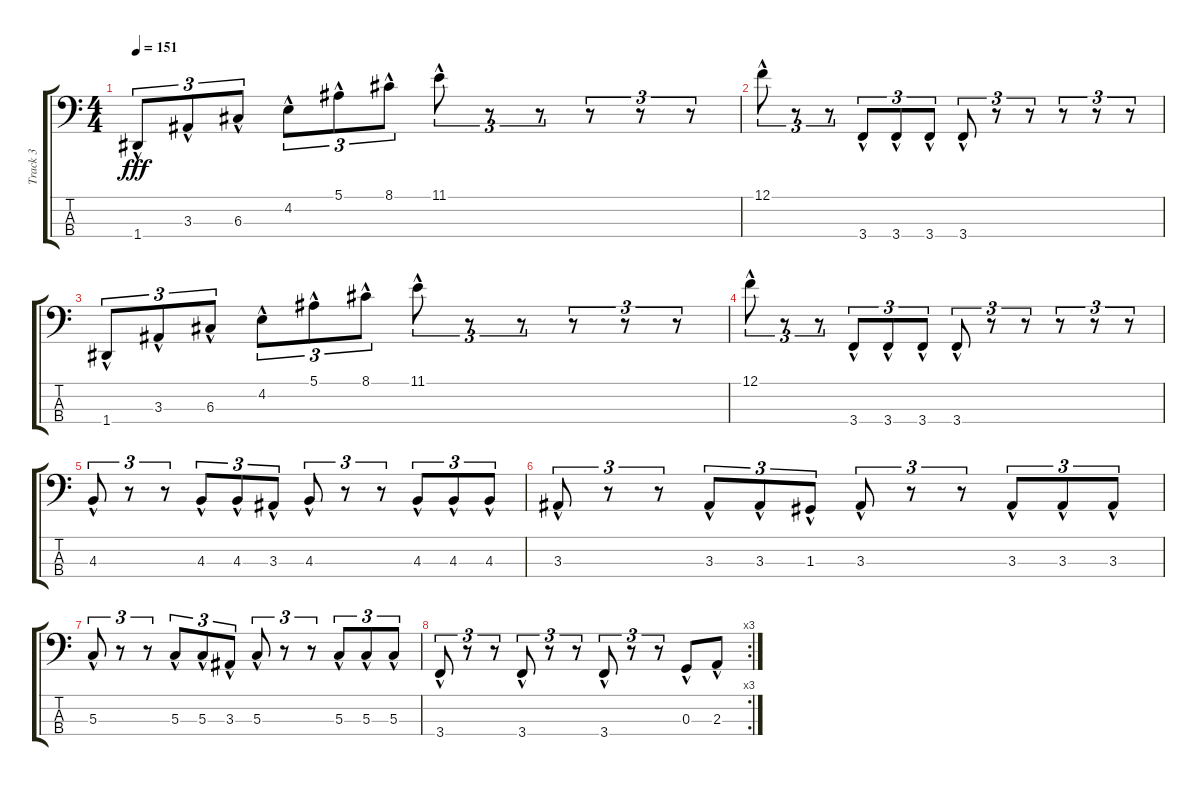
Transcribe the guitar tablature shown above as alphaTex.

\track ("Track 3" "Track 3") {instrument electricbasspick}
\staff {score tabs}
\tuning (F2 C2 G1 D1) {hide}
\ts (4 4)
\tempo 151
\clef f4
\ks c
1.4{hac}.8{tu (3 2) dy fff} 3.3{hac}.8{tu (3 2)} 6.3{hac}.8{tu (3 2)} 4.2{hac}.8{tu (3 2)} 5.1{hac}.8{tu (3 2)} 8.1{hac}.8{tu (3 2)} 11.1{hac}.8{tu (3 2)} r.8{tu (3 2)} r.8{tu (3 2)} r.8{tu (3 2)} r.8{tu (3 2)} r.8{tu (3 2)} |
12.1{hac}.8{tu (3 2)} r.8{tu (3 2)} r.8{tu (3 2)} 3.4{hac}.8{tu (3 2)} 3.4{hac}.8{tu (3 2)} 3.4{hac}.8{tu (3 2)} 3.4{hac}.8{tu (3 2)} r.8{tu (3 2)} r.8{tu (3 2)} r.8{tu (3 2)} r.8{tu (3 2)} r.8{tu (3 2)} |
1.4{hac}.8{tu (3 2)} 3.3{hac}.8{tu (3 2)} 6.3{hac}.8{tu (3 2)} 4.2{hac}.8{tu (3 2)} 5.1{hac}.8{tu (3 2)} 8.1{hac}.8{tu (3 2)} 11.1{hac}.8{tu (3 2)} r.8{tu (3 2)} r.8{tu (3 2)} r.8{tu (3 2)} r.8{tu (3 2)} r.8{tu (3 2)} |
12.1{hac}.8{tu (3 2)} r.8{tu (3 2)} r.8{tu (3 2)} 3.4{hac}.8{tu (3 2)} 3.4{hac}.8{tu (3 2)} 3.4{hac}.8{tu (3 2)} 3.4{hac}.8{tu (3 2)} r.8{tu (3 2)} r.8{tu (3 2)} r.8{tu (3 2)} r.8{tu (3 2)} r.8{tu (3 2)} |
4.3{hac}.8{tu (3 2)} r.8{tu (3 2)} r.8{tu (3 2)} 4.3{hac}.8{tu (3 2)} 4.3{hac}.8{tu (3 2)} 3.3{hac}.8{tu (3 2)} 4.3{hac}.8{tu (3 2)} r.8{tu (3 2)} r.8{tu (3 2)} 4.3{hac}.8{tu (3 2)} 4.3{hac}.8{tu (3 2)} 4.3{hac}.8{tu (3 2)} |
3.3{hac}.8{tu (3 2)} r.8{tu (3 2)} r.8{tu (3 2)} 3.3{hac}.8{tu (3 2)} 3.3{hac}.8{tu (3 2)} 1.3{hac}.8{tu (3 2)} 3.3{hac}.8{tu (3 2)} r.8{tu (3 2)} r.8{tu (3 2)} 3.3{hac}.8{tu (3 2)} 3.3{hac}.8{tu (3 2)} 3.3{hac}.8{tu (3 2)} |
5.3{hac}.8{tu (3 2)} r.8{tu (3 2)} r.8{tu (3 2)} 5.3{hac}.8{tu (3 2)} 5.3{hac}.8{tu (3 2)} 3.3{hac}.8{tu (3 2)} 5.3{hac}.8{tu (3 2)} r.8{tu (3 2)} r.8{tu (3 2)} 5.3{hac}.8{tu (3 2)} 5.3{hac}.8{tu (3 2)} 5.3{hac}.8{tu (3 2)} |
\rc 3
3.4{hac}.8{tu (3 2)} r.8{tu (3 2)} r.8{tu (3 2)} 3.4{hac}.8{tu (3 2)} r.8{tu (3 2)} r.8{tu (3 2)} 3.4{hac}.8{tu (3 2)} r.8{tu (3 2)} r.8{tu (3 2)} 0.3{hac}.8 2.3{hac}.8
